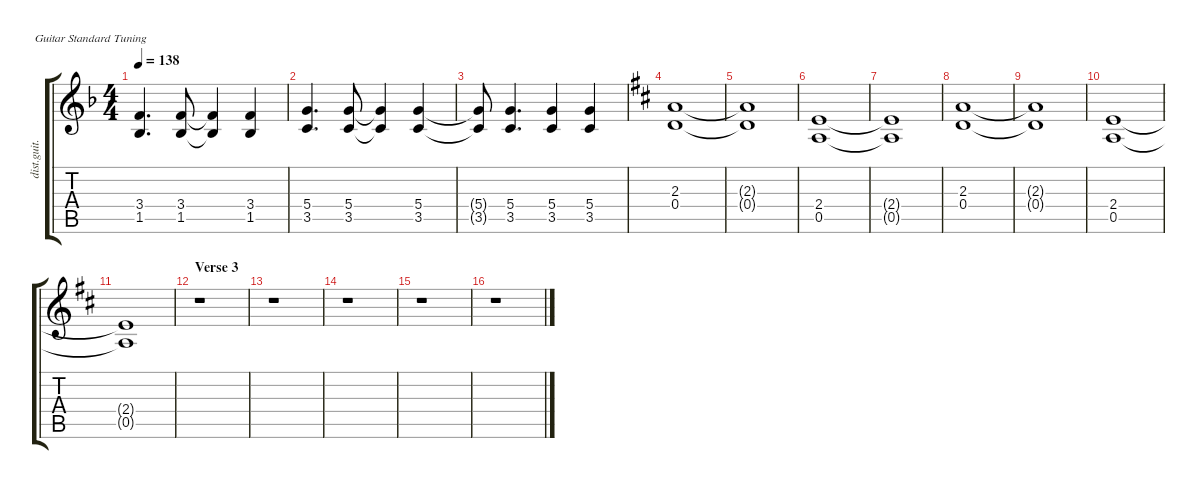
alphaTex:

\hideDynamics
\bracketExtendMode groupsimilarinstruments
\otherSystemsTrackNameOrientation horizontal
\track ("EG4" "dist.guit.") {instrument distortionguitar}
\staff {score tabs}
\tuning (E4 B3 G3 D3 A2 E2)
\ts (4 4)
\tempo 138
\clef g2
\ks f
(3.4{acc forcenatural} 1.5{acc b}).4{d dy mf} (3.4{acc forcenatural} 1.5{acc b}).8 (1.5{t acc b} 3.4{t acc forcenatural}).4 (3.4{acc forcenatural} 1.5{acc b}).4 |
(5.4{acc forcenatural} 3.5{acc forcenatural}).4{d} (5.4{acc forcenatural} 3.5{acc forcenatural}).8 (5.4{t acc forcenatural} 3.5{t acc forcenatural}).4 (5.4{acc forcenatural} 3.5{acc forcenatural}).4 |
(5.4{t acc forcenatural} 3.5{t acc forcenatural}).8 (5.4{acc forcenatural} 3.5{acc forcenatural}).4{d} (5.4{acc forcenatural} 3.5{acc forcenatural}).4 (5.4{acc forcenatural} 3.5{acc forcenatural}).4 |
\ks d
(2.3{acc forcenatural} 0.4{acc forcenatural}).1{dy f} |
(0.4{t acc forcenatural} 2.3{t acc forcenatural}).1 |
(2.4{acc forcenatural} 0.5{acc forcenatural}).1 |
(0.5{t acc forcenatural} 2.4{t acc forcenatural}).1 |
(2.3{acc forcenatural} 0.4{acc forcenatural}).1 |
(0.4{t acc forcenatural} 2.3{t acc forcenatural}).1 |
(2.4{acc forcenatural} 0.5{acc forcenatural}).1 |
(0.5{t acc forcenatural} 2.4{t acc forcenatural}).1 |
\section ("" "Verse 3")
r.1 |
r.1 |
r.1 |
r.1 |
r.1
